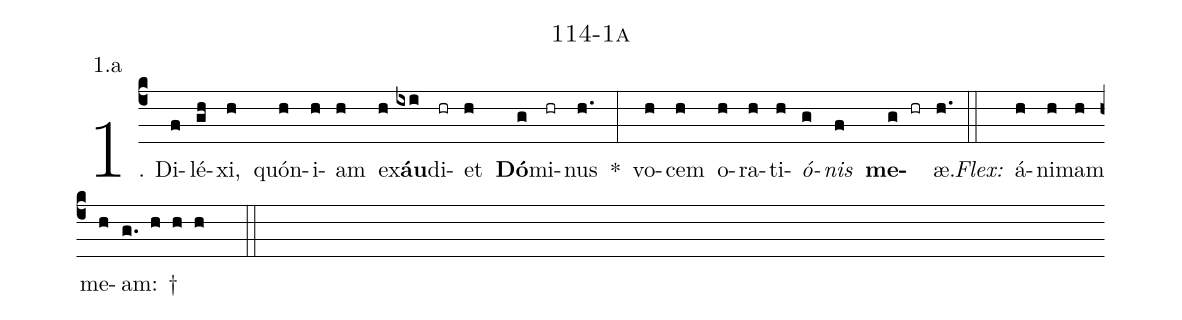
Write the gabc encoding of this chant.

name: 114-1a;
annotation: 1.a;
%%
(c4)1. Di(f)lé(gh)xi,(h) quón(h)i(h)am(h) ex(h)<b>áu</b>(ixi)di(hr)et(h) <b>Dó</b>(g)mi(hr)nus(h.) *(:) vo(h)cem(h) o(h)ra(h)ti(h)<i>ó</i>(g)<i>nis</i>(f) <b>me</b>(g hr)æ.(h.) (::)
<i>Flex:</i>()  á(h)ni(h)mam(h) me(h)am: †(g. h h h  ::)
